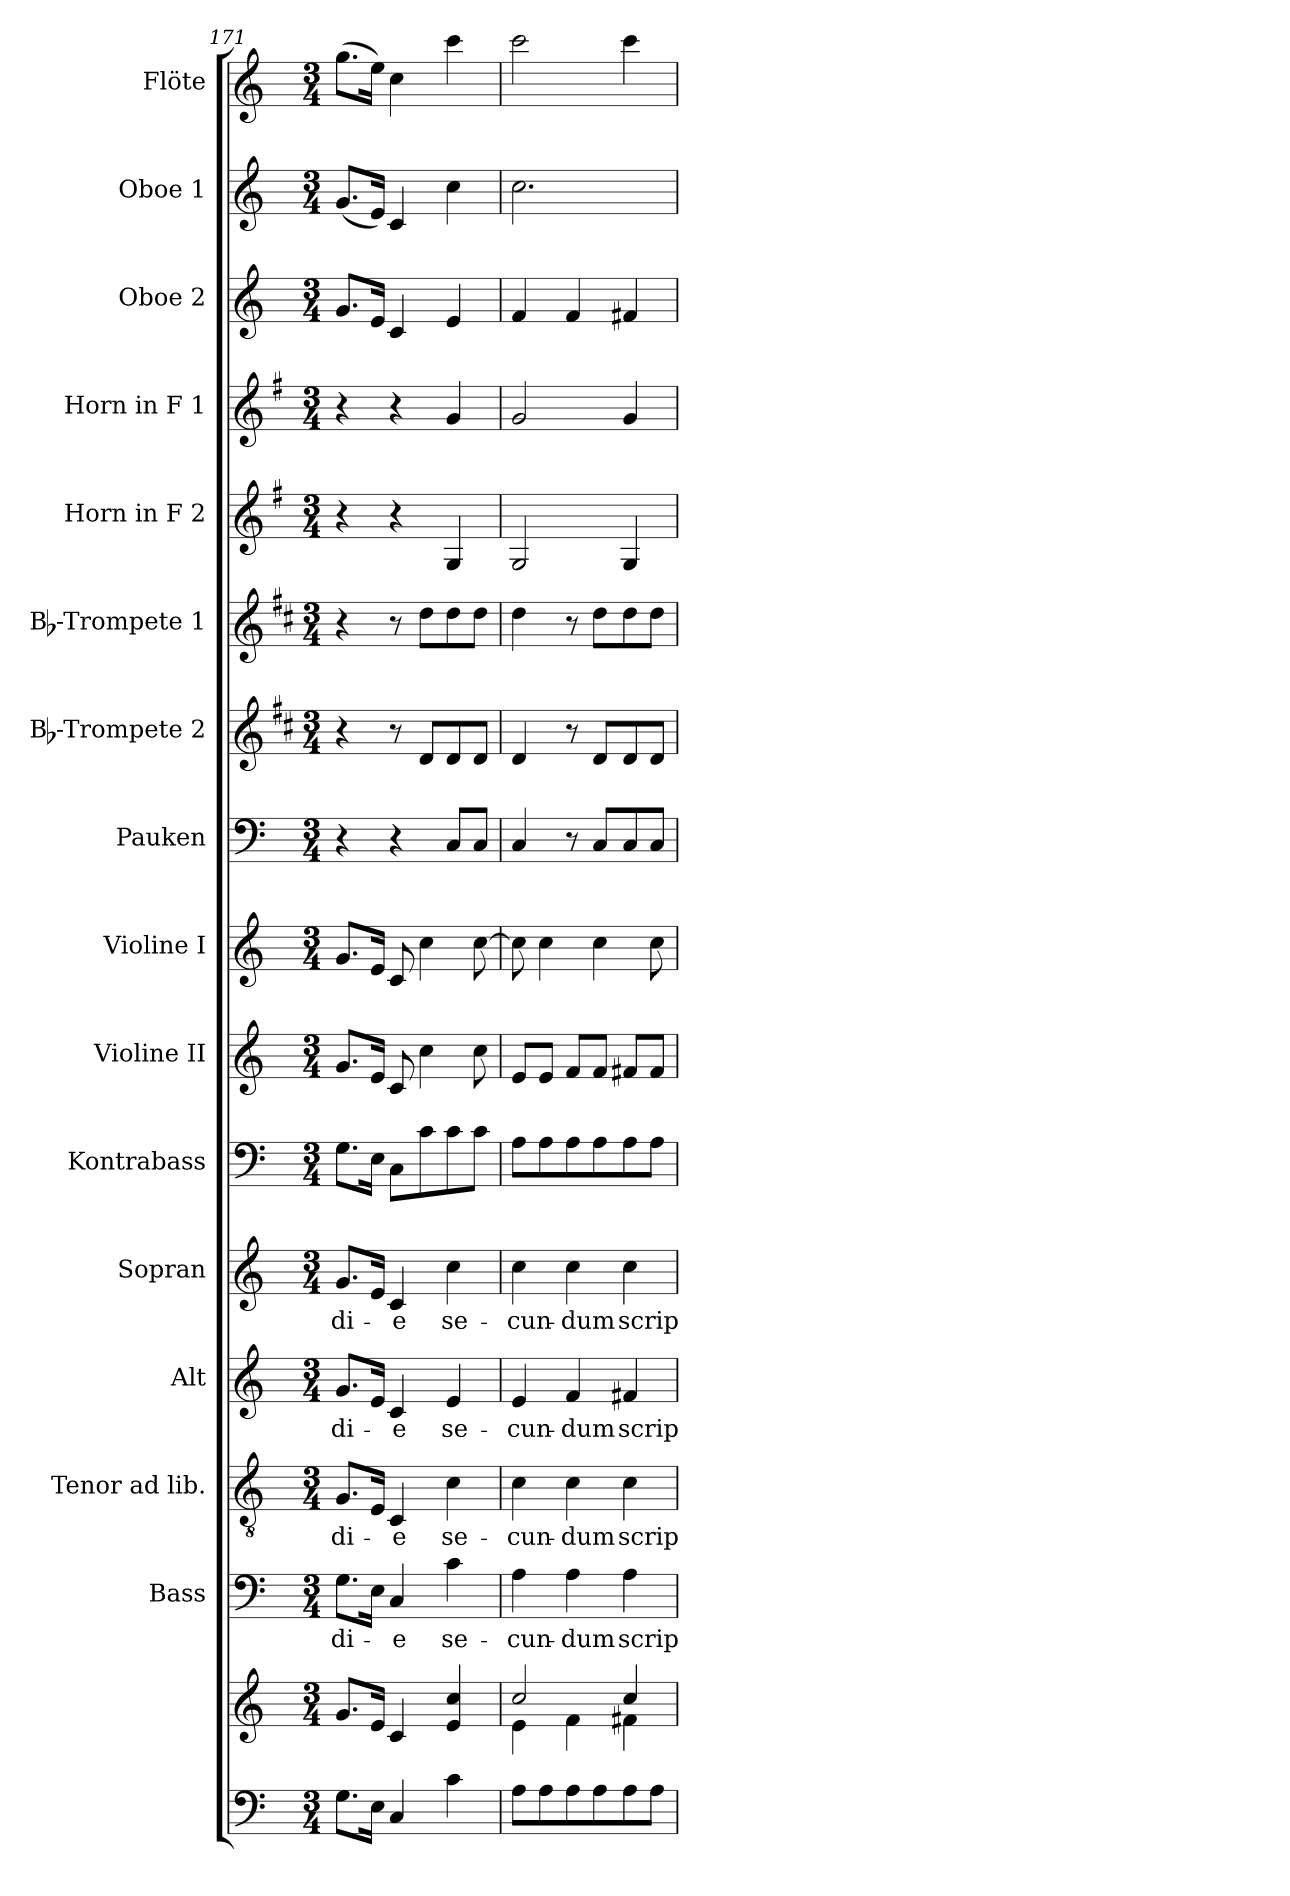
**kern	**kern	**kern	**text	**kern	**text	**kern	**text	**kern	**text	**kern	**kern	**kern	**kern	**kern	**kern	**kern	**kern	**kern	**kern	**kern
*part16	*part16	*part15	*part15	*part14	*part14	*part13	*part13	*part12	*part12	*part11	*part10	*part9	*part8	*part7	*part6	*part5	*part4	*part3	*part2	*part1
*staff17	*staff16	*staff15	*staff15	*staff14	*staff14	*staff13	*staff13	*staff12	*staff12	*staff11	*staff10	*staff9	*staff8	*staff7	*staff6	*staff5	*staff4	*staff3	*staff2	*staff1
*	*	*I"Bass	*	*I"Tenor ad lib.	*	*I"Alt	*	*I"Sopran	*	*I"Kontrabass	*I"Violine II	*I"Violine I	*I"Pauken	*I"Bb-Trompete 2	*I"Bb-Trompete 1	*I"Horn in F 2	*I"Horn in F 1	*I"Oboe 2	*I"Oboe 1	*I"Flöte
*	*	*I'B.	*	*I'T.	*	*I'A.	*	*I'S.	*	*I'Kb.	*I'Vl. II	*I'Vl. I	*I'Pk.	*I'Bb Trp. 2	*I'Bb Trp. 1	*	*	*I'Ob. 2	*I'Ob. 1	*I'Fl.
!!LO:PB:g=z
*clefF4	*clefG2	*clefF4	*	*clefGv2	*	*clefG2	*	*clefG2	*	*clefF4	*clefG2	*clefG2	*clefF4	*clefG2	*clefG2	*clefG2	*clefG2	*clefG2	*clefG2	*clefG2
*	*	*	*	*	*	*	*	*	*	*ITrd7c12	*	*	*	*ITrd1c2	*ITrd1c2	*ITrd4c7	*ITrd4c7	*	*	*
*k[]	*k[]	*k[]	*	*k[]	*	*k[]	*	*k[]	*	*k[]	*k[]	*k[]	*k[]	*k[]	*k[]	*k[]	*k[]	*k[]	*k[]	*k[]
*C:	*C:	*C:	*	*C:	*	*C:	*	*C:	*	*C:	*C:	*C:	*C:	*C:	*C:	*C:	*C:	*C:	*C:	*C:
*M3/4	*M3/4	*M3/4	*	*M3/4	*	*M3/4	*	*M3/4	*	*M3/4	*M3/4	*M3/4	*M3/4	*M3/4	*M3/4	*M3/4	*M3/4	*M3/4	*M3/4	*M3/4
=171	=171	=171	=171	=171	=171	=171	=171	=171	=171	=171	=171	=171	=171	=171	=171	=171	=171	=171	=171	=171
!	!	!	!LO:LY:b	!	!LO:LY:b	!	!LO:LY:b	!	!LO:LY:b	!	!	!	!	!	!	!	!	!	!	!
8.G\L	8.g/L	8.G\L	di-	8.G/L	di-	8.g/L	di-	8.g/L	di-	8.GG\L	8.g/L	8.g/L	4r	4r	4r	4r	4r	8.g/L	(<8.g/L	(>8.gg\L
16E\Jk	16e/Jk	16E\Jk	.	16E/Jk	.	16e/Jk	.	16e/Jk	.	16EE\Jk	16e/Jk	16e/Jk	.	.	.	.	.	16e/Jk	16e/Jk)	16ee\Jk)
!	!	!	!LO:LY:b	!	!LO:LY:b	!	!LO:LY:b	!	!LO:LY:b	!	!	!	!	!	!	!	!	!	!	!
4C/	4c/	4C/	-e	4C/	-e	4c/	-e	4c/	-e	8CC\L	8c/	8c/	4r	8r	8r	4r	4r	4c/	4c/	4cc\
.	.	.	.	.	.	.	.	.	.	8C\	4cc\	4cc\	.	8c/L	8cc\L	.	.	.	.	.
!	!	!	!LO:LY:b	!	!LO:LY:b	!	!LO:LY:b	!	!LO:LY:b	!	!	!	!	!	!	!	!	!	!	!
4c\	4e/ 4cc/	4c\	se-	4c\	se-	4e/	se-	4cc\	se-	8C\	.	.	8C/L	8c/	8cc\	4C/	4c/	4e/	4cc\	4ccc\
.	.	.	.	.	.	.	.	.	.	8C\J	8cc\	[8cc\	8C/J	8c/J	8cc\J	.	.	.	.	.
=172	=172	=172	=172	=172	=172	=172	=172	=172	=172	=172	=172	=172	=172	=172	=172	=172	=172	=172	=172	=172
*	*^	*	*	*	*	*	*	*	*	*	*	*	*	*	*	*	*	*	*	*
!	!	!	!	!LO:LY:b	!	!LO:LY:b	!	!LO:LY:b	!	!LO:LY:b	!	!	!	!	!	!	!	!	!	!	!
8A\L	2cc/	4e\	4A\	-cun-	4c\	-cun-	4e/	-cun-	4cc\	-cun-	8AA\L	8e/L	8cc\]	4C/	4c/	4cc\	2C/	2c/	4f/	2.cc\	2ccc\
8A\	.	.	.	.	.	.	.	.	.	.	8AA\	8e/J	4cc\	.	.	.	.	.	.	.	.
!	!	!	!	!LO:LY:b	!	!LO:LY:b	!	!LO:LY:b	!	!LO:LY:b	!	!	!	!	!	!	!	!	!	!	!
8A\	.	4f\	4A\	-dum	4c\	-dum	4f/	-dum	4cc\	-dum	8AA\	8f/L	.	8r	8r	8r	.	.	4f/	.	.
8A\	.	.	.	.	.	.	.	.	.	.	8AA\	8f/J	4cc\	8C/L	8c/L	8cc\L	.	.	.	.	.
!	!	!	!	!LO:LY:b	!	!LO:LY:b	!	!LO:LY:b	!	!LO:LY:b	!	!	!	!	!	!	!	!	!	!	!
8A\	4cc/	4f#X\	4A\	scrip-	4c\	scrip-	4f#X/	scrip-	4cc\	scrip-	8AA\	8f#X/L	.	8C/	8c/	8cc\	4C/	4c/	4f#X/	.	4ccc\
8A\J	.	.	.	.	.	.	.	.	.	.	8AA\J	8f#/J	8cc\	8C/J	8c/J	8cc\J	.	.	.	.	.
*	*v	*v	*	*	*	*	*	*	*	*	*	*	*	*	*	*	*	*	*	*	*
=	=	=	=	=	=	=	=	=	=	=	=	=	=	=	=	=	=	=	=	=
*-	*-	*-	*-	*-	*-	*-	*-	*-	*-	*-	*-	*-	*-	*-	*-	*-	*-	*-	*-	*-
